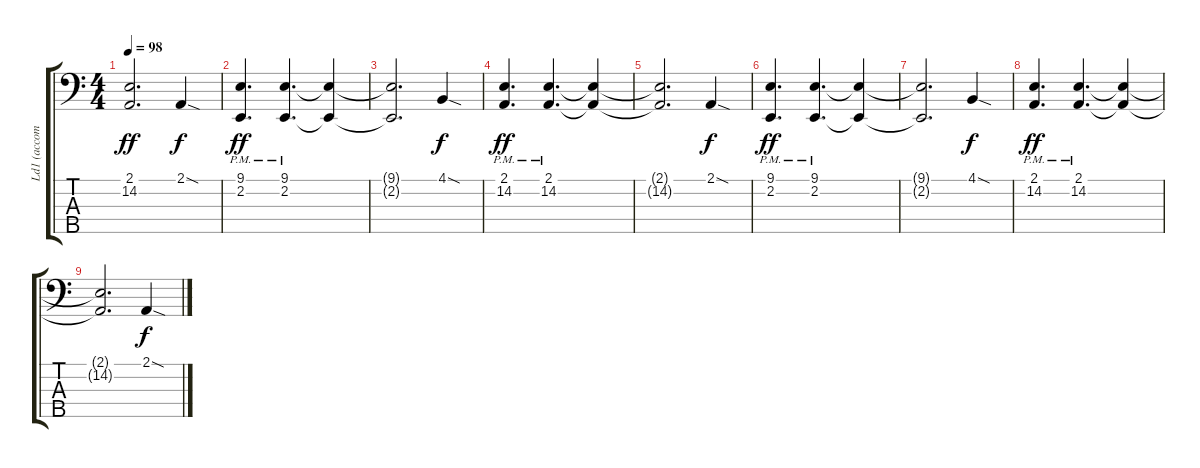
\track ("Ld1 (accomp 1)" "Ld1 (accom") {instrument lead1square}
\staff {score tabs}
\tuning (G2 D2 A1 E1 B0) {hide}
\ts (4 4)
\tempo 98
\clef f4
\ks c
(2.1{t} 14.2{t}).2{d dy ff} 2.1{sod}.4{dy f} |
(9.1{pm} 2.2{pm}).4{d dy ff} (9.1{pm} 2.2{pm}).4{d} (9.1{t} 2.2{t}).4 |
(9.1{t} 2.2{t}).2{d} 4.1{sod}.4{dy f} |
(2.1{pm} 14.2{pm}).4{d dy ff} (2.1{pm} 14.2{pm}).4{d} (2.1{t} 14.2{t}).4 |
(2.1{t} 14.2{t}).2{d} 2.1{sod}.4{dy f} |
(9.1{pm} 2.2{pm}).4{d dy ff} (9.1{pm} 2.2{pm}).4{d} (9.1{t} 2.2{t}).4 |
(9.1{t} 2.2{t}).2{d} 4.1{sod}.4{dy f} |
(2.1{pm} 14.2{pm}).4{d dy ff} (2.1{pm} 14.2{pm}).4{d} (2.1{t} 14.2{t}).4 |
(2.1{t} 14.2{t}).2{d} 2.1{sod}.4{dy f}
